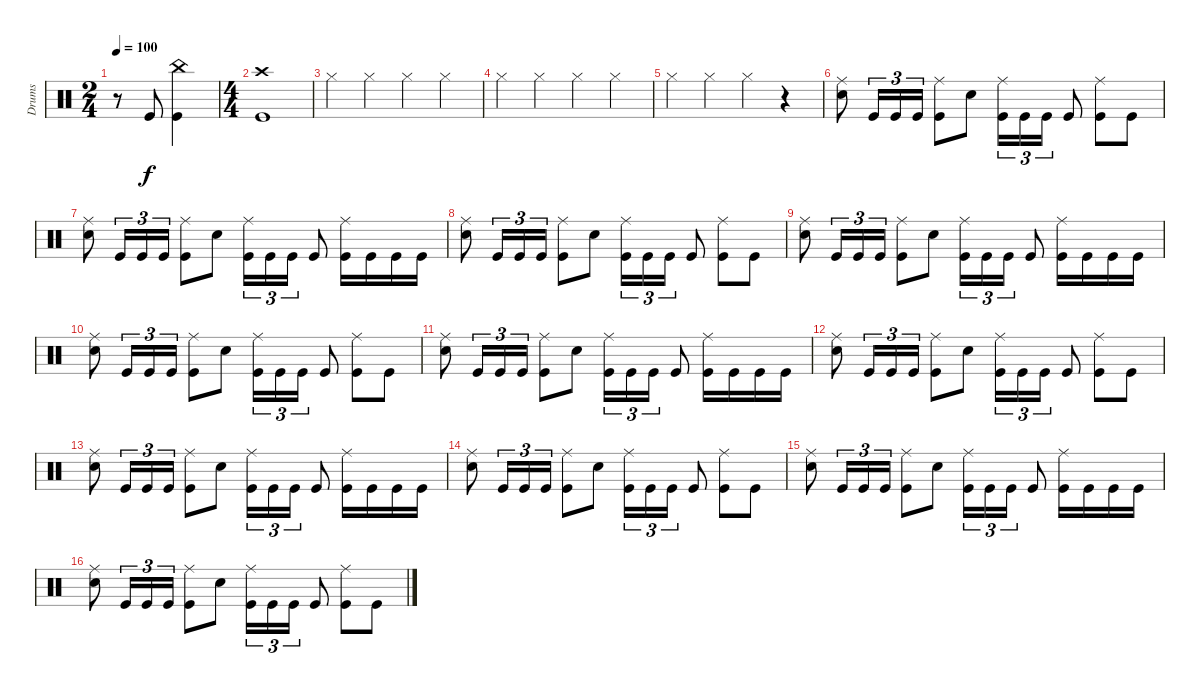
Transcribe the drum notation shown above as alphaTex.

\track ("Drums" "Drums") {instrument percussion}
\staff {score}
\articulation defaults
\ts (2 4)
\tempo 100
\clef neutral
\ks c
r.8{dy f} "Kick (hit)".8 ("China (hit)" "Kick (hit)").4 |
\ts (4 4)
("Crash high (hit)" "Kick (hit)").1 |
"Hi-Hat (closed)".4 "Hi-Hat (closed)".4 "Hi-Hat (closed)".4 "Hi-Hat (closed)".4 |
"Hi-Hat (closed)".4 "Hi-Hat (closed)".4 "Hi-Hat (closed)".4 "Hi-Hat (closed)".4 |
"Hi-Hat (closed)".4 "Hi-Hat (closed)".4 "Hi-Hat (closed)".4 r.4 |
("Ride (middle)" "Snare (hit) 2").8 "Kick (hit)".16{tu (3 2)} "Kick (hit)".16{tu (3 2)} "Kick (hit)".16{tu (3 2)} ("Ride (middle)" "Kick (hit)").8 "Snare (hit) 2".8 ("Ride (middle)" "Kick (hit)").16{tu (3 2)} "Kick (hit)".16{tu (3 2)} "Kick (hit)".16{tu (3 2)} "Kick (hit)".8 ("Ride (middle)" "Kick (hit)").8 "Kick (hit)".8 |
("Ride (middle)" "Snare (hit) 2").8 "Kick (hit)".16{tu (3 2)} "Kick (hit)".16{tu (3 2)} "Kick (hit)".16{tu (3 2)} ("Ride (middle)" "Kick (hit)").8 "Snare (hit) 2".8 ("Ride (middle)" "Kick (hit)").16{tu (3 2)} "Kick (hit)".16{tu (3 2)} "Kick (hit)".16{tu (3 2)} "Kick (hit)".8 ("Ride (middle)" "Kick (hit)").16 "Kick (hit)".16 "Kick (hit)".16 "Kick (hit)".16 |
("Ride (middle)" "Snare (hit) 2").8 "Kick (hit)".16{tu (3 2)} "Kick (hit)".16{tu (3 2)} "Kick (hit)".16{tu (3 2)} ("Ride (middle)" "Kick (hit)").8 "Snare (hit) 2".8 ("Ride (middle)" "Kick (hit)").16{tu (3 2)} "Kick (hit)".16{tu (3 2)} "Kick (hit)".16{tu (3 2)} "Kick (hit)".8 ("Ride (middle)" "Kick (hit)").8 "Kick (hit)".8 |
("Ride (middle)" "Snare (hit) 2").8 "Kick (hit)".16{tu (3 2)} "Kick (hit)".16{tu (3 2)} "Kick (hit)".16{tu (3 2)} ("Ride (middle)" "Kick (hit)").8 "Snare (hit) 2".8 ("Ride (middle)" "Kick (hit)").16{tu (3 2)} "Kick (hit)".16{tu (3 2)} "Kick (hit)".16{tu (3 2)} "Kick (hit)".8 ("Ride (middle)" "Kick (hit)").16 "Kick (hit)".16 "Kick (hit)".16 "Kick (hit)".16 |
("Ride (middle)" "Snare (hit) 2").8 "Kick (hit)".16{tu (3 2)} "Kick (hit)".16{tu (3 2)} "Kick (hit)".16{tu (3 2)} ("Ride (middle)" "Kick (hit)").8 "Snare (hit) 2".8 ("Ride (middle)" "Kick (hit)").16{tu (3 2)} "Kick (hit)".16{tu (3 2)} "Kick (hit)".16{tu (3 2)} "Kick (hit)".8 ("Ride (middle)" "Kick (hit)").8 "Kick (hit)".8 |
("Ride (middle)" "Snare (hit) 2").8 "Kick (hit)".16{tu (3 2)} "Kick (hit)".16{tu (3 2)} "Kick (hit)".16{tu (3 2)} ("Ride (middle)" "Kick (hit)").8 "Snare (hit) 2".8 ("Ride (middle)" "Kick (hit)").16{tu (3 2)} "Kick (hit)".16{tu (3 2)} "Kick (hit)".16{tu (3 2)} "Kick (hit)".8 ("Ride (middle)" "Kick (hit)").16 "Kick (hit)".16 "Kick (hit)".16 "Kick (hit)".16 |
("Ride (middle)" "Snare (hit) 2").8 "Kick (hit)".16{tu (3 2)} "Kick (hit)".16{tu (3 2)} "Kick (hit)".16{tu (3 2)} ("Ride (middle)" "Kick (hit)").8 "Snare (hit) 2".8 ("Ride (middle)" "Kick (hit)").16{tu (3 2)} "Kick (hit)".16{tu (3 2)} "Kick (hit)".16{tu (3 2)} "Kick (hit)".8 ("Ride (middle)" "Kick (hit)").8 "Kick (hit)".8 |
("Ride (middle)" "Snare (hit) 2").8 "Kick (hit)".16{tu (3 2)} "Kick (hit)".16{tu (3 2)} "Kick (hit)".16{tu (3 2)} ("Ride (middle)" "Kick (hit)").8 "Snare (hit) 2".8 ("Ride (middle)" "Kick (hit)").16{tu (3 2)} "Kick (hit)".16{tu (3 2)} "Kick (hit)".16{tu (3 2)} "Kick (hit)".8 ("Ride (middle)" "Kick (hit)").16 "Kick (hit)".16 "Kick (hit)".16 "Kick (hit)".16 |
("Ride (middle)" "Snare (hit) 2").8 "Kick (hit)".16{tu (3 2)} "Kick (hit)".16{tu (3 2)} "Kick (hit)".16{tu (3 2)} ("Ride (middle)" "Kick (hit)").8 "Snare (hit) 2".8 ("Ride (middle)" "Kick (hit)").16{tu (3 2)} "Kick (hit)".16{tu (3 2)} "Kick (hit)".16{tu (3 2)} "Kick (hit)".8 ("Ride (middle)" "Kick (hit)").8 "Kick (hit)".8 |
("Ride (middle)" "Snare (hit) 2").8 "Kick (hit)".16{tu (3 2)} "Kick (hit)".16{tu (3 2)} "Kick (hit)".16{tu (3 2)} ("Ride (middle)" "Kick (hit)").8 "Snare (hit) 2".8 ("Ride (middle)" "Kick (hit)").16{tu (3 2)} "Kick (hit)".16{tu (3 2)} "Kick (hit)".16{tu (3 2)} "Kick (hit)".8 ("Ride (middle)" "Kick (hit)").16 "Kick (hit)".16 "Kick (hit)".16 "Kick (hit)".16 |
("Ride (middle)" "Snare (hit) 2").8 "Kick (hit)".16{tu (3 2)} "Kick (hit)".16{tu (3 2)} "Kick (hit)".16{tu (3 2)} ("Ride (middle)" "Kick (hit)").8 "Snare (hit) 2".8 ("Ride (middle)" "Kick (hit)").16{tu (3 2)} "Kick (hit)".16{tu (3 2)} "Kick (hit)".16{tu (3 2)} "Kick (hit)".8 ("Ride (middle)" "Kick (hit)").8 "Kick (hit)".8
